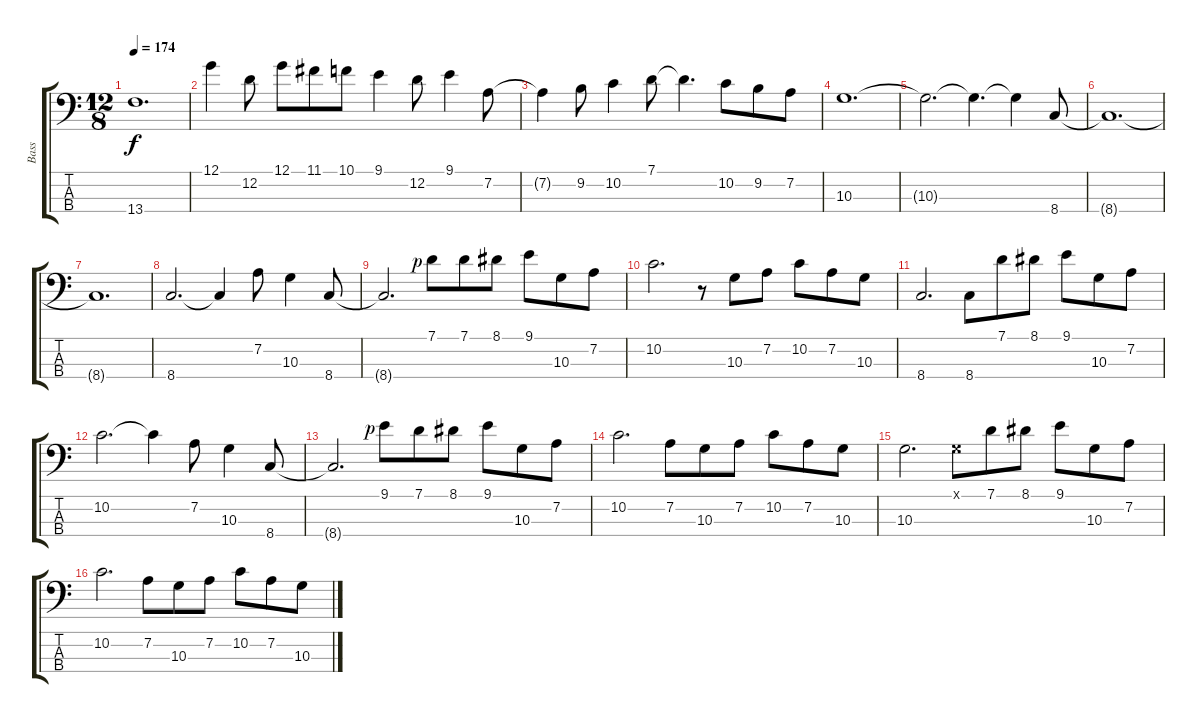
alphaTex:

\track ("Bass" "Bass") {instrument electricbassfinger}
\staff {score tabs}
\tuning (G2 D2 A1 E1) {hide}
\ts (12 8)
\tempo 174
\clef f4
\ks c
13.4{t}.1{d dy f} |
12.1.4 12.2.8 12.1.8 11.1.8 10.1.8 9.1.4 12.2.8 9.1.4 7.2.8 |
7.2{t}.4 9.2.8 10.2.4 7.1.8 7.1{t}.4{d} 10.2.8 9.2.8 7.2.8 |
10.3.1{d} |
10.3{t}.2{d} 10.3{t}.4{d} 10.3{t}.4 8.4.8 |
8.4{t}.1{d} |
8.4{t}.1{d} |
8.4.2{d} 8.4{t}.4 7.2.8 10.3.4 8.4.8 |
8.4{t}.2{d} 7.1{rf 1}.8 7.1.8 8.1.8 9.1.8 10.3.8 7.2.8 |
10.2.2{d} r.8 10.3.8 7.2.8 10.2.8 7.2.8 10.3.8 |
8.4.2{d} 8.4.8 7.1.8 8.1.8 9.1.8 10.3.8 7.2.8 |
10.2.2{d} 10.2{t}.4 7.2.8 10.3.4 8.4.8 |
8.4{t}.2{d} 9.1{rf 1}.8 7.1.8 8.1.8 9.1.8 10.3.8 7.2.8 |
10.2.2{d} 7.2.8 10.3.8 7.2.8 10.2.8 7.2.8 10.3.8 |
10.3.2{d} 0.1{x}.8 7.1.8 8.1.8 9.1.8 10.3.8 7.2.8 |
10.2.2{d} 7.2.8 10.3.8 7.2.8 10.2.8 7.2.8 10.3.8
